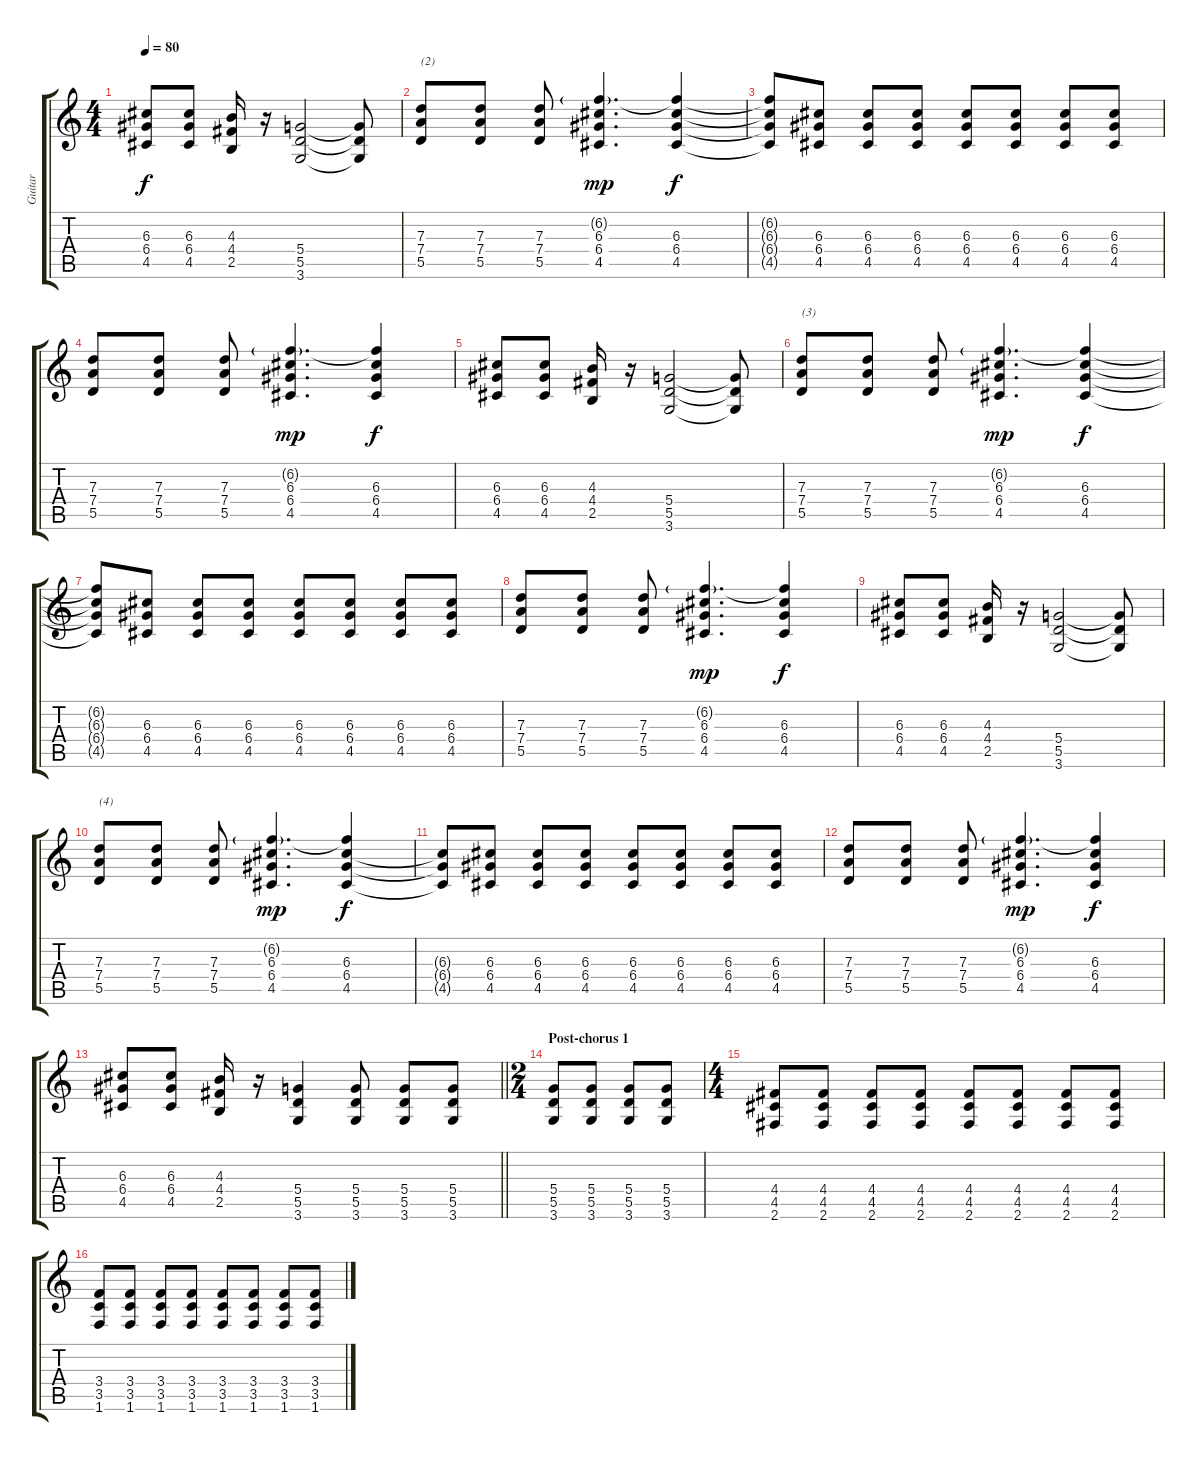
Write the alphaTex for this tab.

\track ("Guitar" "Guitar") {instrument distortionguitar}
\staff {score tabs}
\tuning (E4 B3 G3 D3 A2 E2) {hide}
\ts (4 4)
\tempo 80
\clef g2
\ks c
(6.3 6.4 4.5).8{dy f} (6.3 6.4 4.5).8 (4.3 4.4 2.5).16 r.16 (5.4 5.5 3.6).2 (5.4{t} 5.5{t} 3.6{t}).8 |
(7.3 7.4 5.5).8{txt "(2)"} (7.3 7.4 5.5).8 (7.3 7.4 5.5).8 (6.2{g} 6.3 6.4 4.5).4{d dy mp} (6.2{t} 6.3 6.4 4.5).4{dy f} |
(6.2{t} 6.3{t} 6.4{t} 4.5{t}).8 (6.3 6.4 4.5).8 (6.3 6.4 4.5).8 (6.3 6.4 4.5).8 (6.3 6.4 4.5).8 (6.3 6.4 4.5).8 (6.3 6.4 4.5).8 (6.3 6.4 4.5).8 |
(7.3 7.4 5.5).8 (7.3 7.4 5.5).8 (7.3 7.4 5.5).8 (6.2{g} 6.3 6.4 4.5).4{d dy mp} (6.2{t} 6.3 6.4 4.5).4{dy f} |
(6.3 6.4 4.5).8 (6.3 6.4 4.5).8 (4.3 4.4 2.5).16 r.16 (5.4 5.5 3.6).2 (5.4{t} 5.5{t} 3.6{t}).8 |
(7.3 7.4 5.5).8{txt "(3)"} (7.3 7.4 5.5).8 (7.3 7.4 5.5).8 (6.2{g} 6.3 6.4 4.5).4{d dy mp} (6.2{t} 6.3 6.4 4.5).4{dy f} |
(6.2{t} 6.3{t} 6.4{t} 4.5{t}).8 (6.3 6.4 4.5).8 (6.3 6.4 4.5).8 (6.3 6.4 4.5).8 (6.3 6.4 4.5).8 (6.3 6.4 4.5).8 (6.3 6.4 4.5).8 (6.3 6.4 4.5).8 |
(7.3 7.4 5.5).8 (7.3 7.4 5.5).8 (7.3 7.4 5.5).8 (6.2{g} 6.3 6.4 4.5).4{d dy mp} (6.2{t} 6.3 6.4 4.5).4{dy f} |
(6.3 6.4 4.5).8 (6.3 6.4 4.5).8 (4.3 4.4 2.5).16 r.16 (5.4 5.5 3.6).2 (5.4{t} 5.5{t} 3.6{t}).8 |
(7.3 7.4 5.5).8{txt "(4)"} (7.3 7.4 5.5).8 (7.3 7.4 5.5).8 (6.2{g} 6.3 6.4 4.5).4{d dy mp} (6.2{t} 6.3 6.4 4.5).4{dy f} |
(6.3{t} 6.4{t} 4.5{t}).8 (6.3 6.4 4.5).8 (6.3 6.4 4.5).8 (6.3 6.4 4.5).8 (6.3 6.4 4.5).8 (6.3 6.4 4.5).8 (6.3 6.4 4.5).8 (6.3 6.4 4.5).8 |
(7.3 7.4 5.5).8 (7.3 7.4 5.5).8 (7.3 7.4 5.5).8 (6.2{g} 6.3 6.4 4.5).4{d dy mp} (6.2{t} 6.3 6.4 4.5).4{dy f} |
\barLineRight lightlight
(6.3 6.4 4.5).8 (6.3 6.4 4.5).8 (4.3 4.4 2.5).16 r.16 (5.4 5.5 3.6).4 (5.4 5.5 3.6).8 (5.4 5.5 3.6).8 (5.4 5.5 3.6).8 |
\ts (2 4)
\section ("" "Post-chorus 1")
(5.4 5.5 3.6).8 (5.4 5.5 3.6).8 (5.4 5.5 3.6).8 (5.4 5.5 3.6).8 |
\ts (4 4)
(4.4 4.5 2.6).8 (4.4 4.5 2.6).8 (4.4 4.5 2.6).8 (4.4 4.5 2.6).8 (4.4 4.5 2.6).8 (4.4 4.5 2.6).8 (4.4 4.5 2.6).8 (4.4 4.5 2.6).8 |
(3.4 3.5 1.6).8 (3.4 3.5 1.6).8 (3.4 3.5 1.6).8 (3.4 3.5 1.6).8 (3.4 3.5 1.6).8 (3.4 3.5 1.6).8 (3.4 3.5 1.6).8 (3.4 3.5 1.6).8
